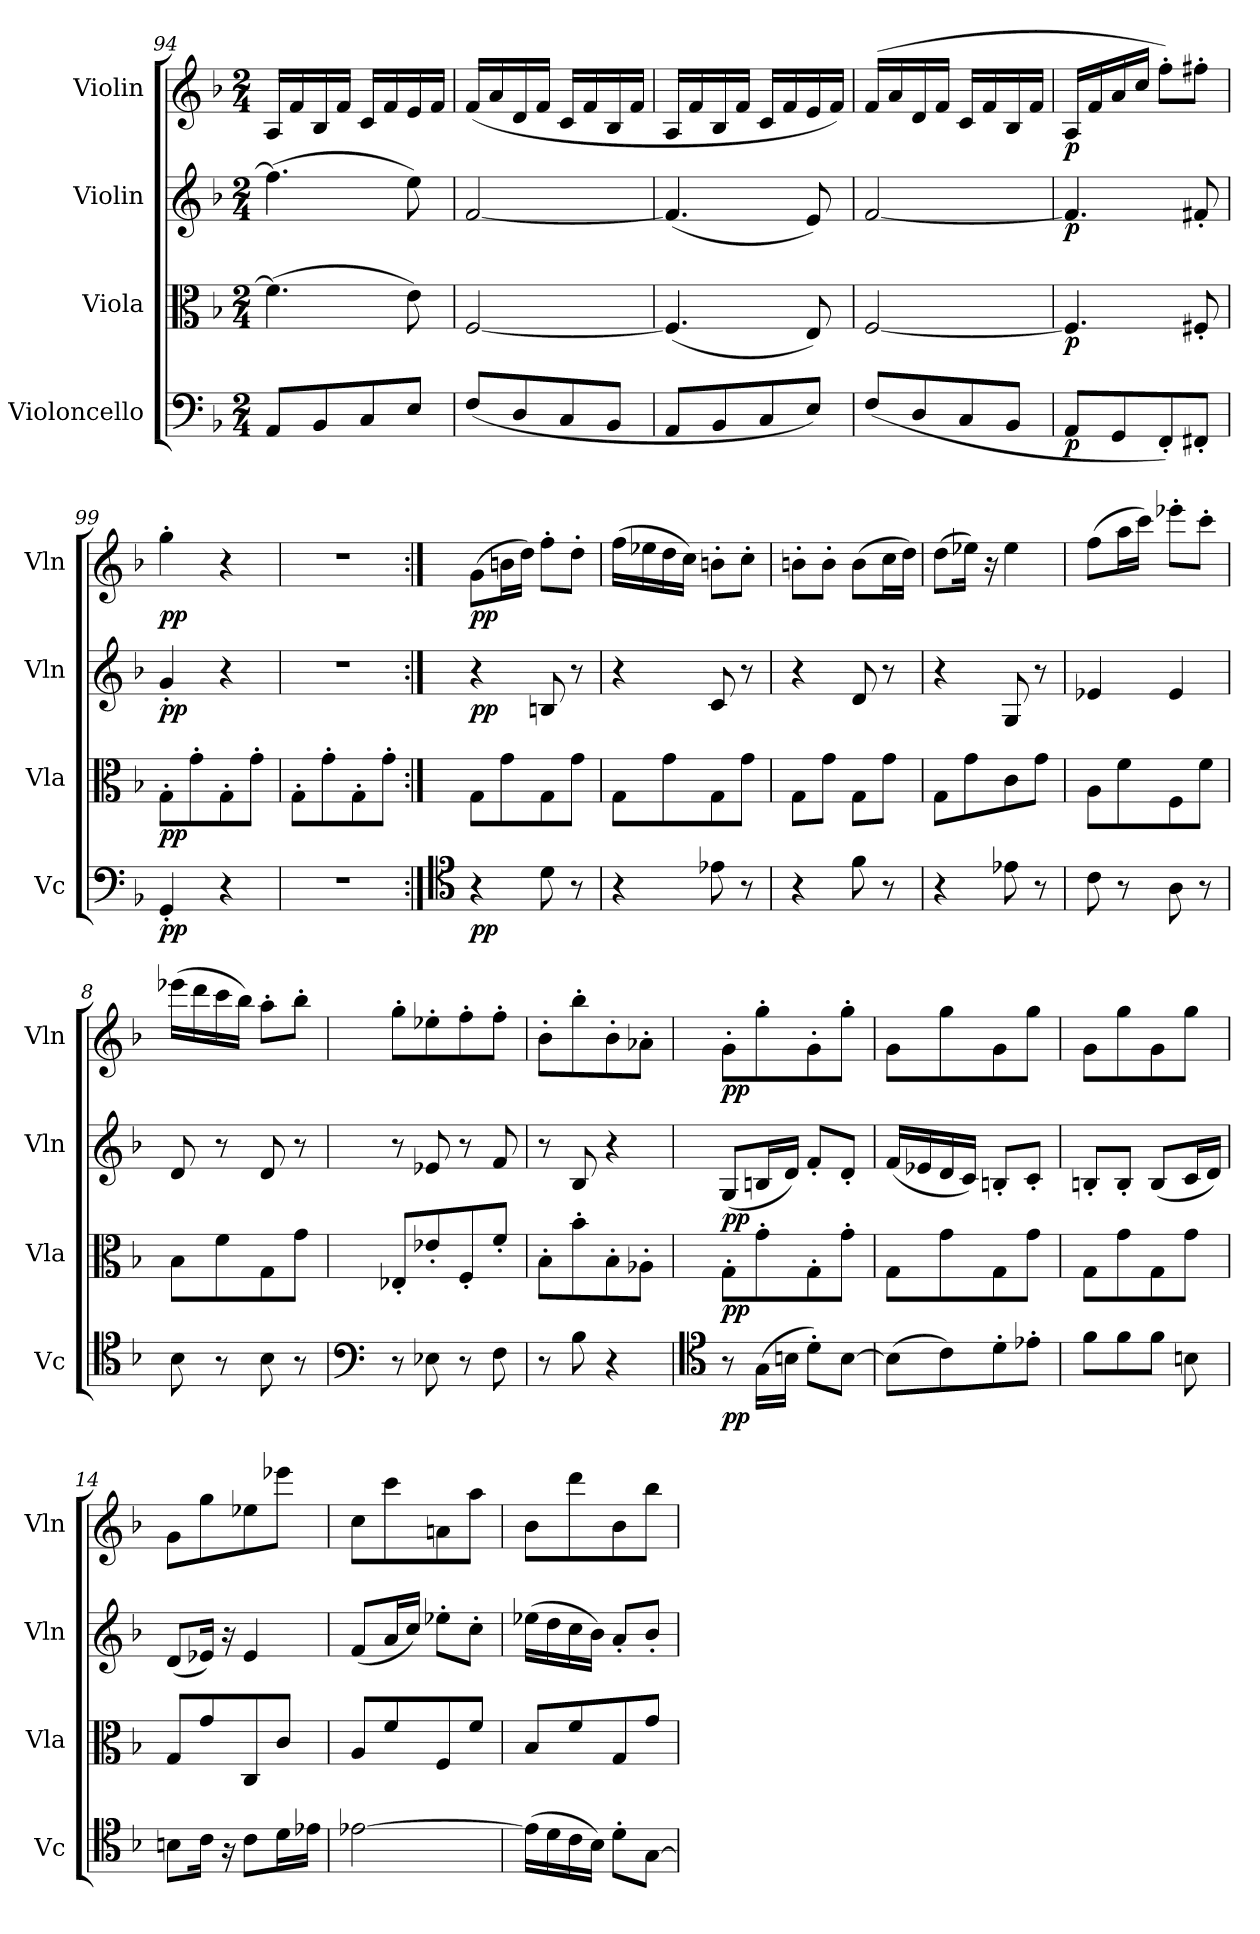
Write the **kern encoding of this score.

**kern	**dynam	**kern	**dynam	**kern	**dynam	**kern	**dynam
*part4	*part4	*part3	*part3	*part2	*part2	*part1	*part1
*staff4	*staff4	*staff3	*staff3	*staff2	*staff2	*staff1	*staff1
*I"Violoncello	*	*I"Viola	*	*I"Violin	*	*I"Violin	*
*I'Vc	*	*I'Vla	*	*I'Vln	*	*I'Vln	*
*clefF4	*	*clefC3	*	*clefG2	*	*clefG2	*
*k[b-]	*	*k[b-]	*	*k[b-]	*	*k[b-]	*
*M2/4	*	*M2/4	*	*M2/4	*	*M2/4	*
=94	=94	=94	=94	=94	=94	=94	=94
8AA/L	.	(4.f\]	.	(4.ff\]	.	16A/LL	.
.	.	.	.	.	.	16f/	.
8BB-/	.	.	.	.	.	16B-/	.
.	.	.	.	.	.	16f/JJ	.
8C/	.	.	.	.	.	16c/LL	.
.	.	.	.	.	.	16f/	.
8E/J	.	8e\)	.	8ee\)	.	16e/	.
.	.	.	.	.	.	16f/JJ	.
=95	=95	=95	=95	=95	=95	=95	=95
(8F/L	.	[2F/	.	[2f/	.	(16f/LL	.
.	.	.	.	.	.	16a/	.
8D/	.	.	.	.	.	16d/	.
.	.	.	.	.	.	16f/JJ	.
8C/	.	.	.	.	.	16c/LL	.
.	.	.	.	.	.	16f/	.
8BB-/J	.	.	.	.	.	16B-/	.
.	.	.	.	.	.	16f/JJ	.
=96	=96	=96	=96	=96	=96	=96	=96
8AA/L	.	(4.F/]	.	(4.f/]	.	16A/LL	.
.	.	.	.	.	.	16f/	.
8BB-/	.	.	.	.	.	16B-/	.
.	.	.	.	.	.	16f/JJ	.
8C/	.	.	.	.	.	16c/LL	.
.	.	.	.	.	.	16f/	.
8E/J)	.	8E/)	.	8e/)	.	16e/	.
.	.	.	.	.	.	16f/JJ)	.
=97	=97	=97	=97	=97	=97	=97	=97
(8F/L	.	[2F/	.	[2f/	.	(16f/LL	.
.	.	.	.	.	.	16a/	.
8D/	.	.	.	.	.	16d/	.
.	.	.	.	.	.	16f/JJ	.
8C/	.	.	.	.	.	16c/LL	.
.	.	.	.	.	.	16f/	.
8BB-/J	.	.	.	.	.	16B-/	.
.	.	.	.	.	.	16f/JJ	.
=98	=98	=98	=98	=98	=98	=98	=98
8AA/L	p	4.F/]	p	4.f/]	p	16A/LL	p
.	.	.	.	.	.	16f/	.
8GG/	.	.	.	.	.	16a/	.
.	.	.	.	.	.	16cc/JJ	.
8FF'/)	.	.	.	.	.	8ff'\L)	.
8FF#X'/J	.	8F#X'/	.	8f#X'/	.	8ff#X'\J	.
=99	=99	=99	=99	=99	=99	=99	=99
4GG'/	pp	8G'\L	pp	4g'/	pp	4gg'\	pp
.	.	8g'\	.	.	.	.	.
4r	.	8G'\	.	4r	.	4r	.
.	.	8g'\J	.	.	.	.	.
=100	=100	=100	=100	=100	=100	=100	=100
2r	.	8G'\L	.	2r	.	2r	.
.	.	8g'\	.	.	.	.	.
.	.	8G'\	.	.	.	.	.
.	.	8g'\J	.	.	.	.	.
=101:|!	=101:|!	=101:|!	=101:|!	=101:|!	=101:|!	=101:|!	=101:|!
*clefC4	*	*	*	*	*	*	*
4r	pp	8G\L	.	4r	pp	(8g\L	pp
.	.	8g\	.	.	.	16bn\L	.
.	.	.	.	.	.	16dd\JJ)	.
8d\	.	8G\	.	8Bn/	.	8ff'\L	.
8r	.	8g\J	.	8r	.	8dd'\J	.
=4	=4	=4	=4	=4	=4	=4	=4
4r	.	8G\L	.	4r	.	(16ff\LL	.
.	.	.	.	.	.	16ee-X\	.
.	.	8g\	.	.	.	16dd\	.
.	.	.	.	.	.	16cc\JJ)	.
8e-X\	.	8G\	.	8c/	.	8bn'\L	.
8r	.	8g\J	.	8r	.	8cc'\J	.
=5	=5	=5	=5	=5	=5	=5	=5
4r	.	8G\L	.	4r	.	8bn'\L	.
.	.	8g\J	.	.	.	8b'\J	.
8f\	.	8G\L	.	8d/	.	(8b\L	.
8r	.	8g\J	.	8r	.	16cc\L	.
.	.	.	.	.	.	16dd\JJ)	.
=6	=6	=6	=6	=6	=6	=6	=6
4r	.	8G\L	.	4r	.	(8dd\L	.
.	.	8g\	.	.	.	16ee-X\Jk)	.
.	.	.	.	.	.	16r	.
8e-X\	.	8c\	.	8G/	.	4ee-\	.
8r	.	8g\J	.	8r	.	.	.
=7	=7	=7	=7	=7	=7	=7	=7
8c\	.	8A\L	.	4e-X/	.	(8ff\L	.
8r	.	8f\	.	.	.	16aa\L	.
.	.	.	.	.	.	16ccc\JJ)	.
8A\	.	8F\	.	4e-/	.	8eee-X'\L	.
8r	.	8f\J	.	.	.	8ccc'\J	.
=8	=8	=8	=8	=8	=8	=8	=8
8B-\	.	8B-\L	.	8d/	.	(16eee-X\LL	.
.	.	.	.	.	.	16ddd\	.
8r	.	8f\	.	8r	.	16ccc\	.
.	.	.	.	.	.	16bb-\JJ)	.
8B-\	.	8G\	.	8d/	.	8aa'\L	.
8r	.	8g\J	.	8r	.	8bb-'\J	.
=9	=9	=9	=9	=9	=9	=9	=9
*clefF4	*	*	*	*	*	*	*
8r	.	8E-X'/L	.	8r	.	8gg'\L	.
8E-X\	.	8e-X'/	.	8e-X/	.	8ee-X'\	.
8r	.	8F'/	.	8r	.	8ff'\	.
8F\	.	8f'/J	.	8f/	.	8ff'\J	.
=10	=10	=10	=10	=10	=10	=10	=10
8r	.	8B-'\L	.	8r	.	8b-'\L	.
8B-\	.	8b-'\	.	8B-/	.	8bb-'\	.
4r	.	8B-'\	.	4r	.	8b-'\	.
.	.	8A-X'\J	.	.	.	8a-X'\J	.
=11	=11	=11	=11	=11	=11	=11	=11
*clefC4	*	*	*	*	*	*	*
8r	pp	8G'\L	pp	(8G/L	pp	8g'\L	pp
(16G\LL	.	8g'\	.	16Bn/L	.	8gg'\	.
16Bn\JJ	.	.	.	16d/JJ)	.	.	.
8d'\L)	.	8G'\	.	8f'/L	.	8g'\	.
[8B\J	.	8g'\J	.	8d'/J	.	8gg'\J	.
=12	=12	=12	=12	=12	=12	=12	=12
(8B\L]	.	8G\L	.	(16f/LL	.	8g\L	.
.	.	.	.	16e-X/	.	.	.
8c\)	.	8g\	.	16d/	.	8gg\	.
.	.	.	.	16c/JJ)	.	.	.
8d'\	.	8G\	.	8Bn'/L	.	8g\	.
8e-X'\J	.	8g\J	.	8c'/J	.	8gg\J	.
=13	=13	=13	=13	=13	=13	=13	=13
8f\L	.	8G\L	.	8Bn'/L	.	8g\L	.
8f\	.	8g\	.	8B'/J	.	8gg\	.
8f\J	.	8G\	.	(8B/L	.	8g\	.
8Bn\	.	8g\J	.	16c/L	.	8gg\J	.
.	.	.	.	16d/JJ)	.	.	.
=14	=14	=14	=14	=14	=14	=14	=14
8Bn\L	.	8G\L	.	(8d/L	.	8g\L	.
16c\Jk	.	8g\	.	16e-X/Jk)	.	8gg\	.
16r	.	.	.	16r	.	.	.
8c\L	.	8C/	.	4e-/	.	8ee-X\	.
16d\L	.	8c/J	.	.	.	8eee-X\J	.
16e-X\JJ	.	.	.	.	.	.	.
=15	=15	=15	=15	=15	=15	=15	=15
[2e-X\	.	8A/L	.	(8f/L	.	8cc\L	.
.	.	8f/	.	16a/L	.	8ccc\	.
.	.	.	.	16cc/JJ)	.	.	.
.	.	8F/	.	8ee-X'\L	.	8an\	.
.	.	8f/J	.	8cc'\J	.	8aa\J	.
=16	=16	=16	=16	=16	=16	=16	=16
(16e-\LL]	.	8B-/L	.	(16ee-X\LL	.	8b-\L	.
16d\	.	.	.	16dd\	.	.	.
16c\	.	8f/	.	16cc\	.	8ddd\	.
16B-\JJ)	.	.	.	16b-\JJ)	.	.	.
8d'\L	.	8G/	.	8a'/L	.	8b-\	.
[8G\J	.	8g/J	.	8b-'/J	.	8bb-\J	.
=	=	=	=	=	=	=	=
*-	*-	*-	*-	*-	*-	*-	*-
